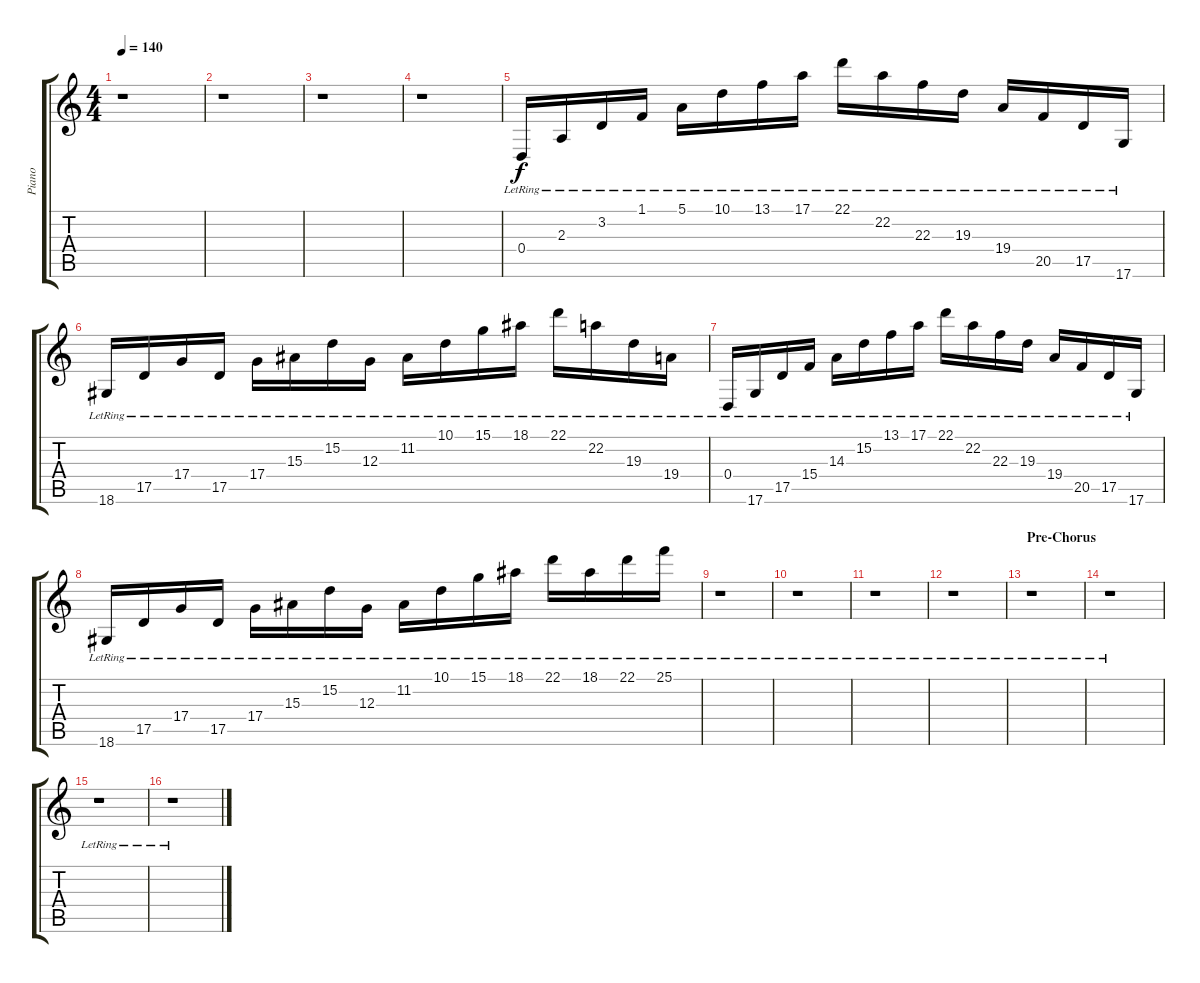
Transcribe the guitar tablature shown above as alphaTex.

\track ("Piano" "Piano") {instrument acousticgrandpiano}
\staff {score tabs}
\tuning (E4 B3 G3 D3 A2 D2) {hide}
\ts (4 4)
\tempo 140
\clef g2
\ks c
r.1{dy f} |
r.1 |
r.1 |
r.1 |
0.4{lr}.16 2.3{lr}.16 3.2{lr}.16 1.1{lr}.16 5.1{lr}.16 10.1{lr}.16 13.1{lr}.16 17.1{lr}.16 22.1{lr}.16 22.2{lr}.16 22.3{lr}.16 19.3{lr}.16 19.4{lr}.16 20.5{lr}.16 17.5{lr}.16 17.6{lr}.16 |
18.6{lr}.16 17.5{lr}.16 17.4{lr}.16 17.5{lr}.16 17.4{lr}.16 15.3{lr}.16 15.2{lr}.16 12.3{lr}.16 11.2{lr}.16 10.1{lr}.16 15.1{lr}.16 18.1{lr}.16 22.1{lr}.16 22.2{lr}.16 19.3{lr}.16 19.4{lr}.16 |
0.4{lr}.16 17.6{lr}.16 17.5{lr}.16 15.4{lr}.16 14.3{lr}.16 15.2{lr}.16 13.1{lr}.16 17.1{lr}.16 22.1{lr}.16 22.2{lr}.16 22.3{lr}.16 19.3{lr}.16 19.4{lr}.16 20.5{lr}.16 17.5{lr}.16 17.6{lr}.16 |
18.6{lr}.16 17.5{lr}.16 17.4{lr}.16 17.5{lr}.16 17.4{lr}.16 15.3{lr}.16 15.2{lr}.16 12.3{lr}.16 11.2{lr}.16 10.1{lr}.16 15.1{lr}.16 18.1{lr}.16 22.1{lr}.16 18.1{lr}.16 22.1{lr}.16 25.1{lr}.16 |
r.1 |
r.1 |
r.1 |
r.1 |
\section ("" "Pre-Chorus")
r.1 |
r.1 |
r.1 |
r.1
